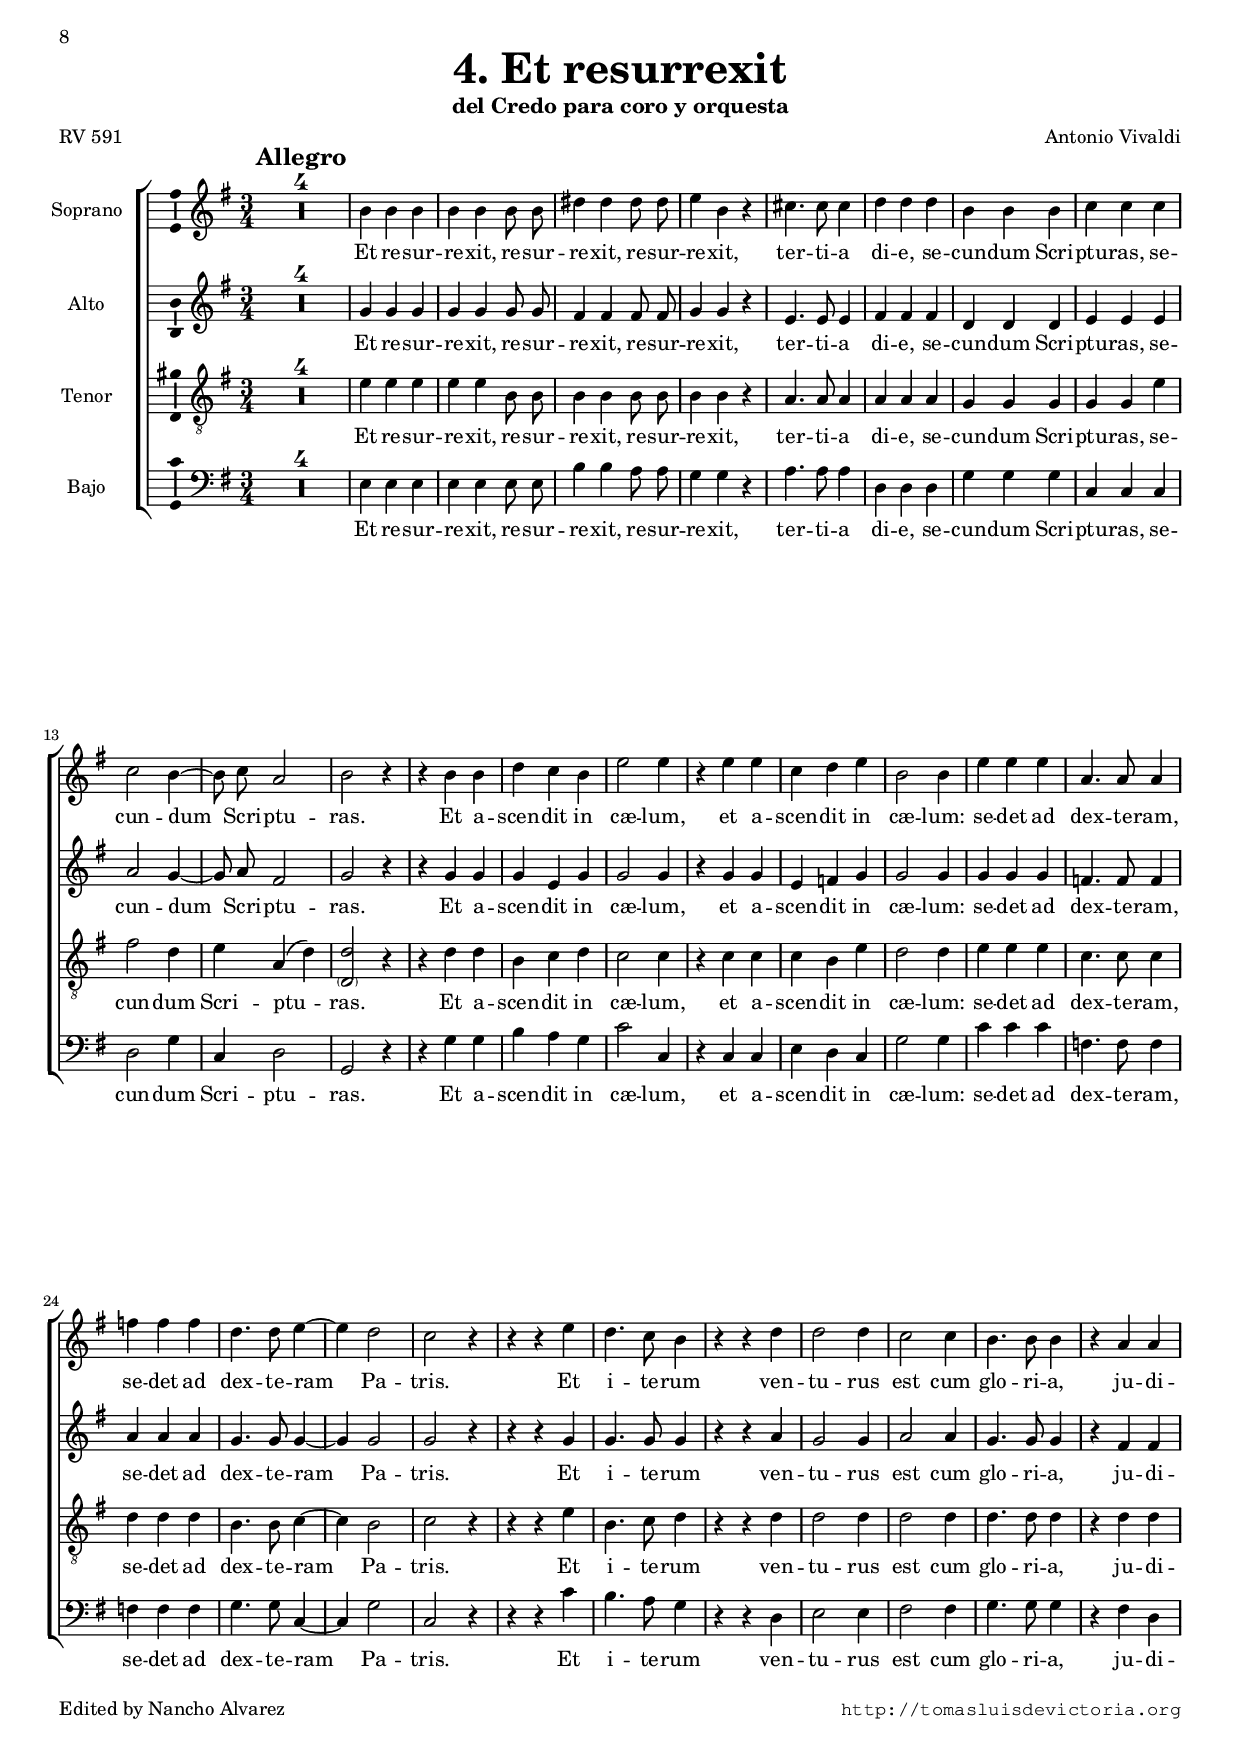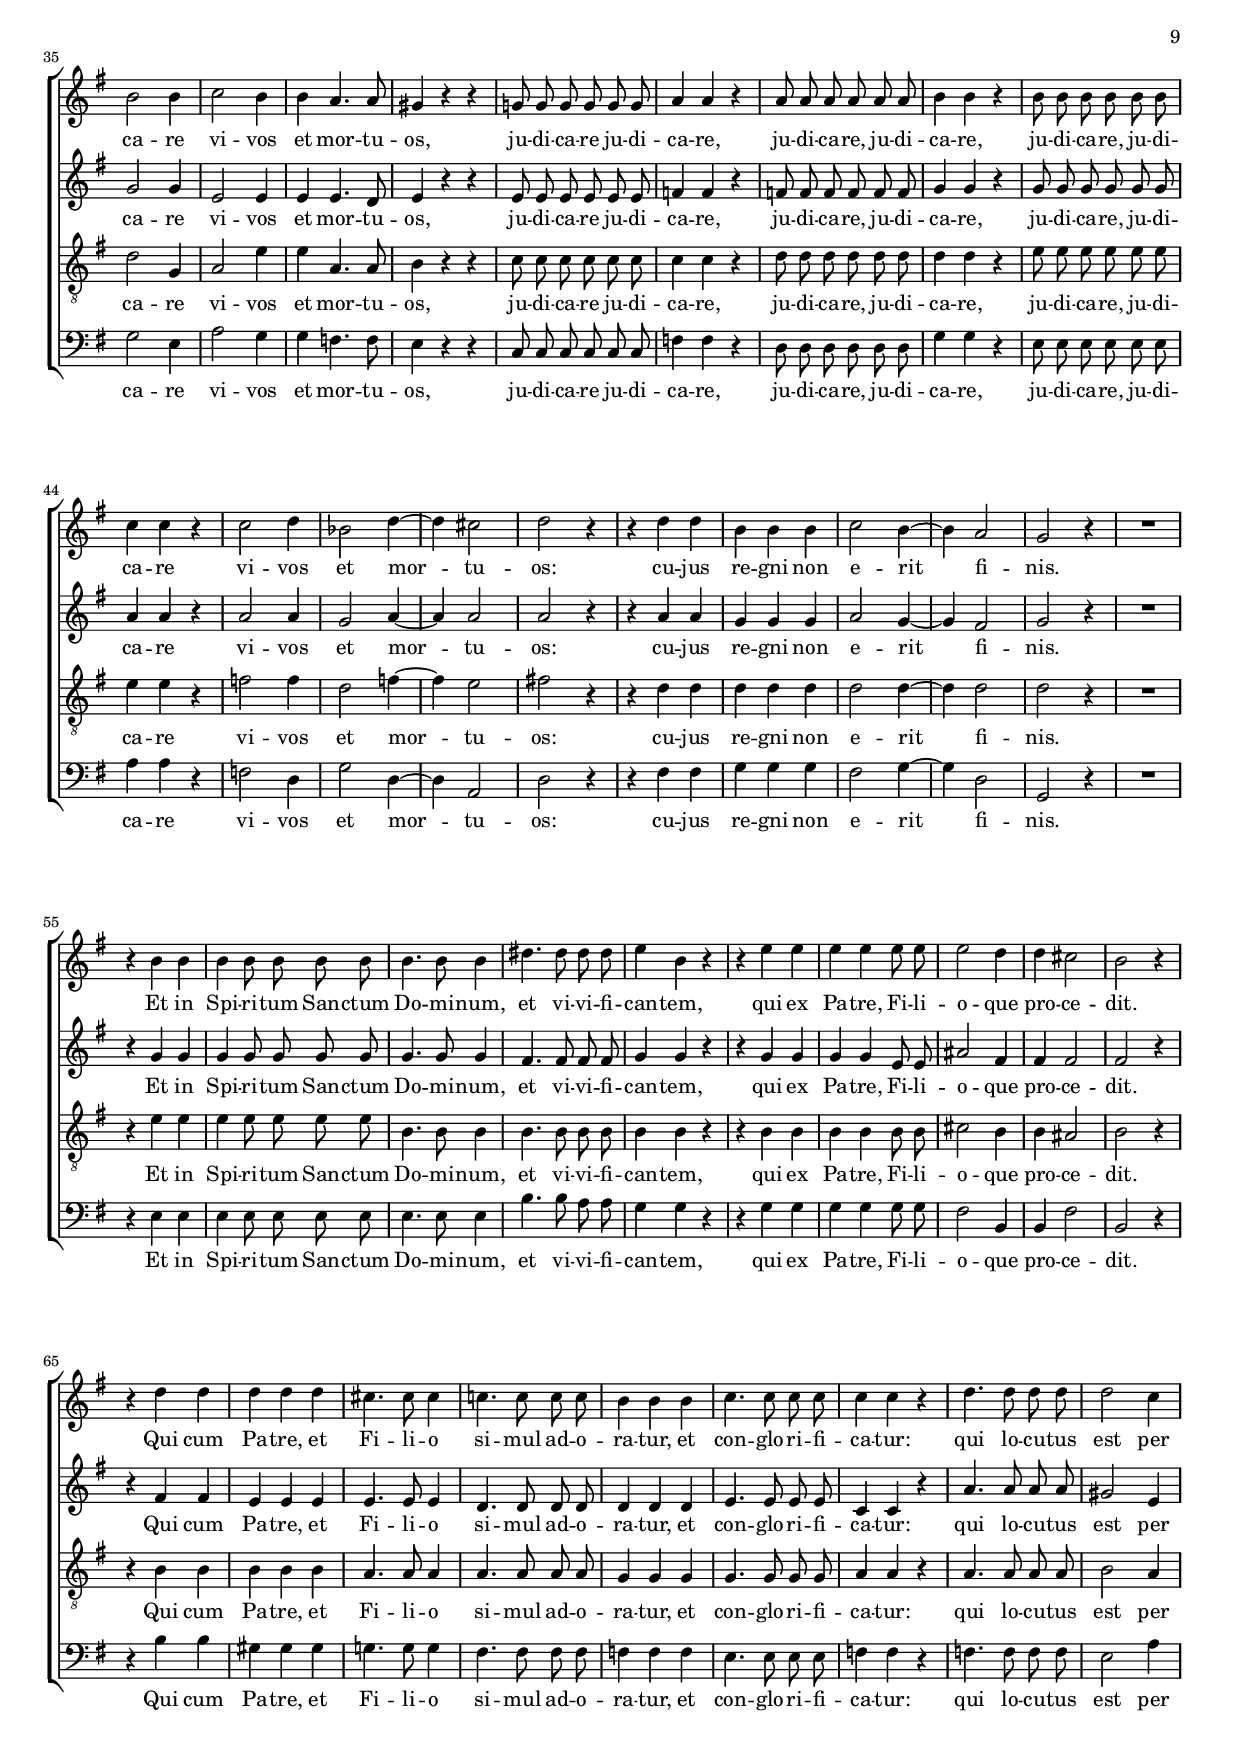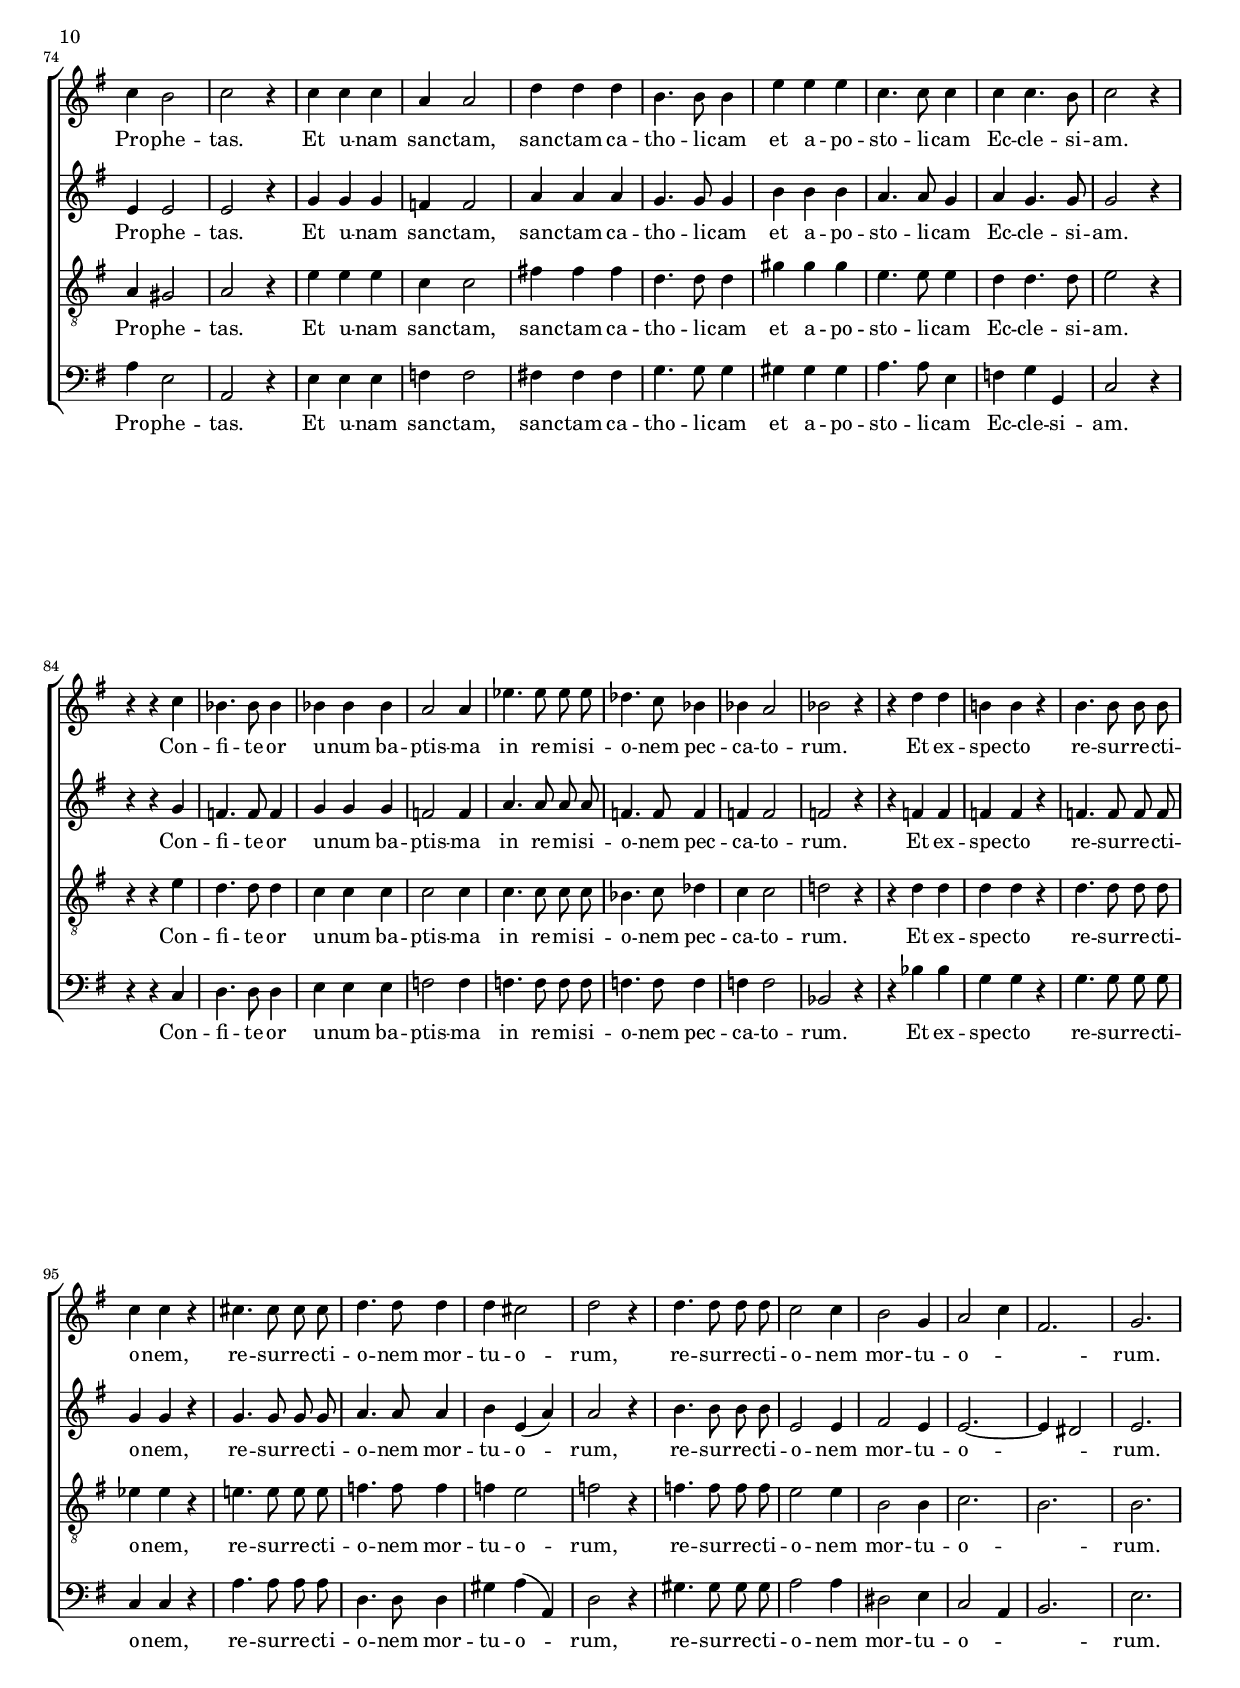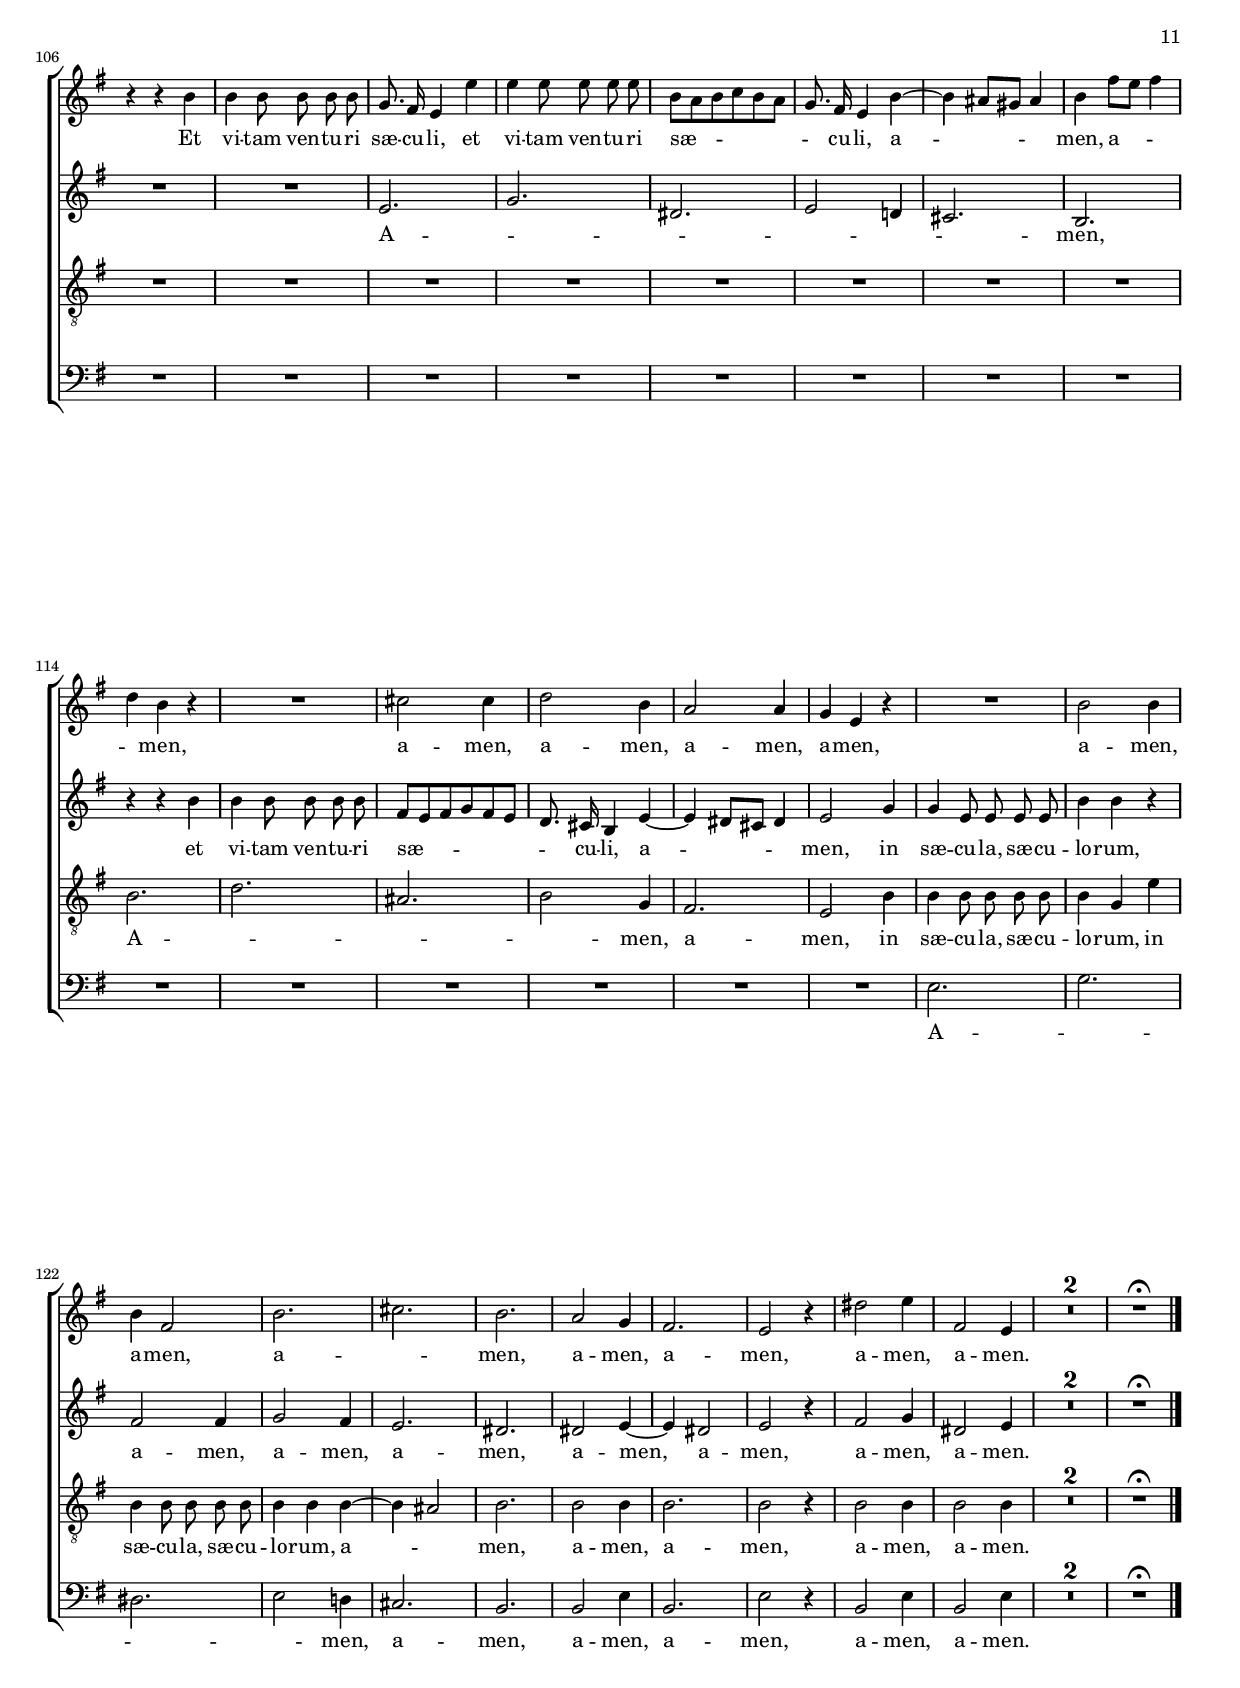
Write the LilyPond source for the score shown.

\version "2.11.32"

#(set-default-paper-size "a4")
#(set-global-staff-size 16.5)
#(ly:set-option 'point-and-click #f)

ss=\once \set suggestAccidentals = ##t


\header {
	title=\markup{\bigger \bigger \bigger "4. Et resurrexit"}
	subtitle="del Credo para coro y orquesta"
	composer="Antonio Vivaldi"
	poet="RV 591"
	%opus="(-)"
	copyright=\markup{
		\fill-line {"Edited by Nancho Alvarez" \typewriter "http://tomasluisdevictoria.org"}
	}
%	tagline=""
}

global={\key e \minor \time 3/4 \skip 1*3/4*133 \bar "|." }


cantus={
	\set Score.skipBars = ##t
	\once \override TextScript #'padding = #2
	\once \override TextScript #'X-offset = #-2
	R1*3/4*4^\markup{\bigger \bigger \bold "Allegro"}
	%R1*3/4*3 |
%5
	b'4 b' b' |
	b' b' b'8 b' |
	dis''4 dis'' dis''8 dis'' |
	e''4 b' r |
	cis''4. cis''8 cis''4 |
%10
	d'' d'' d'' |
	b' b' b' |
	c'' c'' c'' |
	c''2 b'4 ~ |
	b'8 c'' a'2 |
%15
	b' r4 |
	r b' b' |
	d'' c'' b' |
	e''2 e''4 |
	r e'' e'' |
%20
	c'' d'' e'' |
	b'2 b'4 |
	e'' e'' e'' |
	a'4. a'8 a'4 |
	f''! f'' f'' |
%25
	d''4. d''8 e''4 ~ |
	e'' d''2 |
	c'' r4 |
	r r e'' |
	d''4. c''8 b'4 |
%30
	r r d'' |
	d''2 d''4 |
	c''2 c''4 |
	b'4. b'8 b'4 |
	r a' a' |
%35
	b'2 b'4 |
	c''2 b'4 |
	b' a'4. a'8 |
	gis'4 r r |
	g'!8 g' g' g' g' g' |
%40
	a'4 a' r |
	a'8 a' a' a' a' a' |
	b'4 b' r |
	b'8 b' b' b' b' b' |
	c''4 c'' r |
%45
	c''2 d''4 |
	bes'2 d''4 ~ |
	d'' cis''2 |
	d'' r4 |
	r d'' d'' |
%50
	b' b' b' |
	c''2 b'4 ~ |
	b' a'2 |
	g' r4 |
	R1*3/4 | \break
%55
	r4 b' b' |
	b' b'8 b' b' b' |
	b'4. b'8 b'4 |
	dis''4. dis''8 dis'' dis'' |
	e''4 b' r |
%60
	r e'' e'' |
	e'' e'' e''8 e'' |
	e''2 d''4 |
	d'' cis''2 |
	b' r4 | \break
%65
	r d'' d'' |
	d'' d'' d'' |
	cis''4. cis''8 cis''4 |
	c''!4. c''8 c'' c'' |
	b'4 b' b' |
%70
	c''4. c''8 c'' c'' |
	c''4 c'' r |
	d''4. d''8 d'' d'' |
	d''2 c''4 |
	c'' b'2 |
%75
	c'' r4 |
	c'' c'' c'' |
	a' a'2 |
	d''4 d'' d'' |
	b'4. b'8 b'4 |
%80
	e'' e'' e'' |
	c''4. c''8 c''4 |
	c'' c''4. b'8 |
	c''2 r4 | \break
	r r c'' |
%85
	bes'4. bes'8 bes'4 |
	bes' bes' bes' |
	a'2 a'4 |
	ees''4. ees''8 ees'' ees'' |
	des''4. c''8 bes'4 |
%90
	bes' a'2 |
	bes' r4 |
	r d'' d'' |
	b'! b' r |
	b'4. b'8 b' b' |
%95
	c''4 c'' r |
	cis''4. cis''8 cis'' cis'' |
	d''4. d''8 d''4 |
	d'' cis''2 |
	d'' r4 |
%100
	d''4. d''8 d'' d'' |
	c''2 c''4 |
	b'2 g'4 |
	a'2 \melisma c''4 |
	fis'2. \melismaEnd |
%105
	g' | \break
	r4 r b' |
	b' b'8 b' b' b' |
	g'8. fis'16 e'4 e'' |
	e'' e''8 e'' e'' e'' |
%110
	 b'[ \melisma a' b' c'' b' a'] |
	g'8. \melismaEnd fis'16 e'4 b' ~ \melisma |
	b'  ais'8[ gis'] ais'4 \melismaEnd |
	b'  fis''8[ \melisma e''] fis''4 |
	d'' \melismaEnd b' r |
%115
	R1*3/4 |
	cis''2 cis''4 |
	d''2 b'4 |
	a'2 a'4 |
	g' e' r |
%120
	R1*3/4 |
	b'2 b'4 |
	b' fis'2 |
	b'2. \melisma |
	 cis'' \melismaEnd |
%125
	b' |
	a'2 g'4 |
	fis'2. |
	e'2 r4 |
	dis''2 e''4 |
%130
	fis'2 e'4 |
	R1*3/4*2
	R2.^\markup{\musicglyph #"scripts.ufermata"}
}

altus={
	R1*3/4*4
%5
	g'4 g' g' |
	g' g' g'8 g' |
	fis'4 fis' fis'8 fis' |
	g'4 g' r |
	e'4. e'8 e'4 |
%10
	fis' fis' fis' |
	d' d' d' |
	e' e' e' |
	a'2 g'4 ~ |
	g'8 a' fis'2 |
%15
	g' r4 |
	r g' g' |
	g' e' g' |
	g'2 g'4 |
	r g' g' |
%20
	e' f' g' |
	g'2 g'4 |
	g' g' g' |
	f'4. f'8 f'4 |
	a' a' a' |
%25
	g'4. g'8 g'4 ~ |
	g' g'2 |
	g' r4 |
	r r g' |
	g'4. g'8 g'4 |
%30
	r r a' |
	g'2 g'4 |
	a'2 a'4 |
	g'4. g'8 g'4 |
	r fis' fis' |
%35
	g'2 g'4 |
	e'2 e'4 |
	e' e'4. d'8 |
	e'4 r r |
	e'8 e' e' e' e' e' |
%40
	f'4 f' r |
	f'8 f' f' f' f' f' |
	g'4 g' r |
	g'8 g' g' g' g' g' |
	a'4 a' r |
%45
	a'2 a'4 |
	g'2 a'4 ~ |
	a' a'2 |
	a' r4 |
	r a' a' |
%50
	g' g' g' |
	a'2 g'4 ~ |
	g' fis'2 |
	g' r4 |
	R1*3/4 |
%55
	r4 g' g' |
	g' g'8 g' g' g' |
	g'4. g'8 g'4 |
	fis'4. fis'8 fis' fis' |
	g'4 g' r |
%60
	r g' g' |
	g' g' e'8 e' |
	ais'2 fis'4 |
	fis' fis'2 |
	fis' r4 |
%65
	r fis' fis' |
	e' e' e' |
	e'4. e'8 e'4 |
	d'4. d'8 d' d' |
	d'4 d' d' |
%70
	e'4. e'8 e' e' |
	c'4 c' r |
	a'4. a'8 a' a' |
	gis'2 e'4 |
	e' e'2 |
%75
	e' r4 |
	g' g' g' |
	f' f'2 |
	a'4 a' a' |
	g'4. g'8 g'4 |
%80
	b' b' b' |
	a'4. a'8 g'4 |
	a' g'4. g'8 |
	g'2 r4 |
	r r g' |
%85
	f'4. f'8 f'4 |
	g' g' g' |
	f'2 f'4 |
	a'4. a'8 a' a' |
	f'4. f'8 f'4 |
%90
	f' f'2 |
	f' r4 |
	r f' f' |
	f' f' r |
	f'4. f'8 f' f' |
%95
	g'4 g' r |
	g'4. g'8 g' g' |
	a'4. a'8 a'4 |
	b' e'(  a') |
	a'2 r4 |
%100
	b'4. b'8 b' b' |
	e'2 e'4 |
	fis'2 e'4 |
	e'2. ~ \melisma|
	e'4 dis'2 \melismaEnd |
%105
	e'2. | 
	R1*3/4 |
	R1*3/4 |
	e'2. \melisma |
	g' |
%110
	dis' |
	e'2 d'!4 |
	cis'2. \melismaEnd |
	b |
	r4 r b' |
%115
	b' b'8 b' b' b' |
	 fis'[ \melisma e' fis' g' fis' e'] |
	d'8. \melismaEnd cis'16 b4 e' ~ \melisma |
	e'  dis'8[ cis'] dis'4 \melismaEnd |
	e'2 g'4 |
%120
	g' e'8 e' e' e' |
	b'4 b' r |
	fis'2 fis'4 |
	g'2 fis'4 |
	e'2. |
%125
	dis' |
	dis'2 e'4 ~ |
	e' dis'2 |
	e' r4 |
	fis'2 g'4 |
%130
	dis'2 e'4 |
	R1*3/4*2
	R2.^\markup{\musicglyph #"scripts.ufermata"}

}

tenor={
	R1*3/4*4
%5
	e'4 e' e' |
	e' e' b8 b |
	b4 b b8 b |
	b4 b r |
	a4. a8 a4 |
%10
	a a a |
	g g g |
	g g e' |
	fis'2 d'4 |
	e' a(  d') |
%15
	<d' \parenthesize d>2 r4 |
	r d' d' |
	b c' d' |
	c'2 c'4 |
	r c' c' |
%20
	c' b e' |
	d'2 d'4 |
	e' e' e' |
	c'4. c'8 c'4 |
	d' d' d' |
%25
	b4. b8 c'4 ~ |
	c' b2 |
	c' r4 |
	r r e' |
	b4. c'8 d'4 |
%30
	r r d' |
	d'2 d'4 |
	d'2 d'4 |
	d'4. d'8 d'4 |
	r d' d' |
%35
	d'2 g4 |
	a2 e'4 |
	e' a4. a8 |
	b4 r r |
	c'8 c' c' c' c' c' |
%40
	c'4 c' r |
	d'8 d' d' d' d' d' |
	d'4 d' r |
	e'8 e' e' e' e' e' |
	e'4 e' r |
%45
	f'2 f'4 |
	d'2 f'4 ~ |
	f' e'2 |
	fis'! r4 |
	r d' d' |
%50
	d' d' d' |
	d'2 d'4 ~ |
	d' d'2 |
	d' r4 |
	R1*3/4 |
%55
	r4 e' e' |
	e' e'8 e' e' e' |
	b4. b8 b4 |
	b4. b8 b b |
	b4 b r |
%60
	r b b |
	b b b8 b |
	cis'2 b4 |
	b ais2 |
	b r4 |
%65
	r b b |
	b b b |
	a4. a8 a4 |
	a4. a8 a a |
	g4 g g |
%70
	g4. g8 g g |
	a4 a r |
	a4. a8 a a |
	b2 a4 |
	a gis2 |
%75
	a r4 |
	e' e' e' |
	c' c'2 |
	fis'!4 fis' fis' |
	d'4. d'8 d'4 |
%80
	gis' gis' gis' |
	e'4. e'8 e'4 |
	d' d'4. d'8 |
	e'2 r4 |
	r r e' |
%85
	d'4. d'8 d'4 |
	c' c' c' |
	c'2 c'4 |
	c'4. c'8 c' c' |
	bes4. c'8 des'4 |
%90
	c' c'2 |
	d'! r4 |
	r d' d' |
	d' d' r |
	d'4. d'8 d' d' |
%95
	ees'4 ees' r |
	e'!4. e'8 e' e' |
	f'4. f'8 f'4 |
	f' e'2 |
	f' r4 |
%100
	f'4. f'8 f' f' |
	e'2 e'4 |
	b2 b4 |
	c'2. \melisma |
	b \melismaEnd |
%105
	b |
	R1*3/4 |
	R1*3/4 |
	R1*3/4 |
	R1*3/4 |
%110
	R1*3/4 |
	R1*3/4 |
	R1*3/4 |
	R1*3/4 |
	b2. \melisma |
%115
	d' |
	ais |
	b2 \melismaEnd g4 |
	fis2. |
	e2 b4 |
%120
	b b8 b b b |
	b4 g e' |
	b b8 b b b |
	b4 b b ~ \melisma |
	b ais2 \melismaEnd |
%125
	b2. |
	b2 b4 |
	b2. |
	b2 r4 |
	b2 b4 |
%130
	b2 b4 |
	R1*3/4*2
	R2.^\markup{\musicglyph #"scripts.ufermata"}

}

bassus={
R1*3/4*4
%5
	e4 e e |
	e e e8 e |
	b4 b a8 a |
	g4 g r |
	a4. a8 a4 |
%10
	d d d |
	g g g |
	c c c |
	d2 g4 |
	c d2 |
%15
	g, r4 |
	r g g |
	b a g |
	c'2 c4 |
	r c c |
%20
	e d c |
	g2 g4 |
	c' c' c' |
	f4. f8 f4 |
	f f f |
%25
	g4. g8 c4 ~ |
	c g2 |
	c r4 |
	r r c' |
	b4. a8 g4 |
%30
	r r d |
	e2 e4 |
	fis2 fis4 |
	g4. g8 g4 |
	r fis d |
%35
	g2 e4 |
	a2 g4 |
	g f4. f8 |
	e4 r r |
	c8 c c c c c |
%40
	f4 f r |
	d8 d d d d d |
	g4 g r |
	e8 e e e e e |
	a4 a r |
%45
	f2 d4 |
	g2 d4 ~ |
	d a,2 |
	d r4 |
	r fis fis |
%50
	g g g |
	fis2 g4 ~ |
	g d2 |
	g, r4 |
	R1*3/4 |
%55
	r4 e e |
	e e8 e e e |
	e4. e8 e4 |
	b4. b8 a a |
	g4 g r |
%60
	r g g |
	g g g8 g |
	fis2 b,4 |
	b, fis2 |
	b, r4 |
%65
	r b b |
	gis gis gis |
	g!4. g8 g4 |
	fis4. fis8 fis fis |
	f4 f f |
%70
	e4. e8 e e |
	f4 f r |
	f4. f8 f f |
	e2 a4 |
	a e2 |
%75
	a, r4 |
	e e e |
	f f2 |
	fis!4 fis fis |
	g4. g8 g4 |
%80
	gis gis gis |
	a4. a8 e4 |
	f g g, |
	c2 r4 |
	r r c |
%85
	d4. d8 d4 |
	e e e |
	f2 f4 |
	f4. f8 f f |
	f4. f8 f4 |
%90
	f f2 |
	bes, r4 |
	r bes bes |
	g g r |
	g4. g8 g g |
%95
	c4 c r |
	a4. a8 a a |
	d4. d8 d4 |
	gis a(  a,) |
	d2 r4 |
%100
	gis4. gis8 gis gis |
	a2 a4 |
	dis2 e4 |
	c2 \melisma a,4 |
	b,2. \melismaEnd |
%105
	e |
	R1*3/4 |
	R1*3/4 |
	R1*3/4 |
	R1*3/4 |
%110
	R1*3/4 |
	R1*3/4 |
	R1*3/4 |
	R1*3/4 |
	R1*3/4 |
%115
	R1*3/4 |
	R1*3/4 |
	R1*3/4 |
	R1*3/4 |
	R1*3/4 |
%120
	e2. \melisma |
	g |
	dis |
	e2 \melismaEnd d!4 |
	cis2. |
%125
	b, |
	b,2 e4 |
	b,2. |
	e2 r4 |
	b,2 e4 |
%130
	b,2 e4 |
	R1*3/4*2
	R2.^\markup{\musicglyph #"scripts.ufermata"}

}

textocantus=\lyricmode{
Et re -- sur -- re -- xit,
re -- sur -- re -- xit,
re -- sur -- re -- xit,
ter -- ti -- a di -- e,
se -- cun -- dum Scri -- ptu -- ras,
se -- cun -- dum Scri -- ptu -- ras.
Et a -- scen -- dit in cæ -- lum,
et a -- scen -- dit in cæ -- lum:
se -- det ad dex -- te -- ram,
se -- det ad dex -- te -- ram Pa -- tris.
Et i -- te -- rum ven -- tu -- rus est cum glo -- ri -- a,
ju -- di -- ca -- re vi -- vos et mor -- tu -- os,
ju -- di -- ca -- re
ju -- di -- ca -- re,
ju -- di -- ca -- re,
ju -- di -- ca -- re,
ju -- di -- ca -- re,
ju -- di -- ca -- re
vi -- vos et mor -- tu -- os:
cu -- jus re -- gni non e -- rit fi -- nis.
Et in Spi -- ri -- tum San -- ctum Do -- mi -- num,
et vi -- vi -- fi -- can -- tem,
qui ex Pa -- tre,
Fi -- li -- o -- que pro -- ce -- dit.
Qui cum Pa -- tre,
et Fi -- li -- o si -- mul ad -- o -- ra -- tur,
et con -- glo -- ri -- fi -- ca -- tur:
qui lo -- cu -- tus est per Pro -- phe -- tas.
Et u -- nam san -- ctam,
san -- ctam ca -- tho -- li -- cam
et a -- po -- sto -- li -- cam Ec -- cle -- si -- am.
Con -- fi -- te -- or u -- num ba -- ptis -- ma
in re -- mi -- si -- o -- nem pec -- ca -- to -- rum.
Et ex -- spe -- cto
re -- sur -- re -- cti -- o -- nem,
re -- sur -- re -- cti -- o -- nem mor -- tu -- o -- rum,
re -- sur -- re -- cti -- o -- nem mor -- tu -- o -- rum.
Et vi -- tam ven -- tu -- ri sæ -- cu -- li,
et vi -- tam ven -- tu -- ri sæ -- cu -- li,
a -- men,
a -- men,
a -- men,
a -- men,
a -- men,
a -- men,
a -- men,
a -- men,
a -- men,
a -- men,
a -- men,
a -- men,
a -- men.

}

textoaltus=\lyricmode{
Et re -- sur -- re -- xit,
re -- sur -- re -- xit,
re -- sur -- re -- xit,
ter -- ti -- a di -- e,
se -- cun -- dum Scri -- ptu -- ras,
se -- cun -- dum Scri -- ptu -- ras.
Et a -- scen -- dit in cæ -- lum,
et a -- scen -- dit in cæ -- lum:
se -- det ad dex -- te -- ram,
se -- det ad dex -- te -- ram Pa -- tris.
Et i -- te -- rum ven -- tu -- rus est cum glo -- ri -- a,
ju -- di -- ca -- re vi -- vos et mor -- tu -- os,
ju -- di -- ca -- re
ju -- di -- ca -- re,
ju -- di -- ca -- re,
ju -- di -- ca -- re,
ju -- di -- ca -- re,
ju -- di -- ca -- re
vi -- vos et mor -- tu -- os:
cu -- jus re -- gni non e -- rit fi -- nis.
Et in Spi -- ri -- tum San -- ctum Do -- mi -- num,
et vi -- vi -- fi -- can -- tem,
qui ex Pa -- tre,
Fi -- li -- o -- que pro -- ce -- dit.
Qui cum Pa -- tre,
et Fi -- li -- o si -- mul ad -- o -- ra -- tur,
et con -- glo -- ri -- fi -- ca -- tur:
qui lo -- cu -- tus est per Pro -- phe -- tas.
Et u -- nam san -- ctam,
san -- ctam ca -- tho -- li -- cam
et a -- po -- sto -- li -- cam Ec -- cle -- si -- am.
Con -- fi -- te -- or u -- num ba -- ptis -- ma
in re -- mi -- si -- o -- nem pec -- ca -- to -- rum.
Et ex -- spe -- cto
re -- sur -- re -- cti -- o -- nem,
re -- sur -- re -- cti -- o -- nem mor -- tu -- o -- rum,
re -- sur -- re -- cti -- o -- nem mor -- tu -- o -- rum.
A -- men,
et vi -- tam ven -- tu -- ri sæ -- cu -- li,
a -- men,
in sæ -- cu -- la,
sæ -- cu -- lo -- rum,
a -- men,
a -- men,
a -- men,
a -- men,
a -- men,
a -- men,
a -- men.

}

textotenor=\lyricmode{
Et re -- sur -- re -- xit,
re -- sur -- re -- xit,
re -- sur -- re -- xit,
ter -- ti -- a di -- e,
se -- cun -- dum Scri -- ptu -- ras,
se -- cun -- dum Scri -- ptu -- ras.
Et a -- scen -- dit in cæ -- lum,
et a -- scen -- dit in cæ -- lum:
se -- det ad dex -- te -- ram,
se -- det ad dex -- te -- ram Pa -- tris.
Et i -- te -- rum ven -- tu -- rus est cum glo -- ri -- a,
ju -- di -- ca -- re vi -- vos et mor -- tu -- os,
ju -- di -- ca -- re
ju -- di -- ca -- re,
ju -- di -- ca -- re,
ju -- di -- ca -- re,
ju -- di -- ca -- re,
ju -- di -- ca -- re
vi -- vos et mor -- tu -- os:
cu -- jus re -- gni non e -- rit fi -- nis.
Et in Spi -- ri -- tum San -- ctum Do -- mi -- num,
et vi -- vi -- fi -- can -- tem,
qui ex Pa -- tre,
Fi -- li -- o -- que pro -- ce -- dit.
Qui cum Pa -- tre,
et Fi -- li -- o si -- mul ad -- o -- ra -- tur,
et con -- glo -- ri -- fi -- ca -- tur:
qui lo -- cu -- tus est per Pro -- phe -- tas.
Et u -- nam san -- ctam,
san -- ctam ca -- tho -- li -- cam
et a -- po -- sto -- li -- cam Ec -- cle -- si -- am.
Con -- fi -- te -- or u -- num ba -- ptis -- ma
in re -- mi -- si -- o -- nem pec -- ca -- to -- rum.
Et ex -- spe -- cto
re -- sur -- re -- cti -- o -- nem,
re -- sur -- re -- cti -- o -- nem mor -- tu -- o -- rum,
re -- sur -- re -- cti -- o -- nem mor -- tu -- o -- rum.
A -- men,
a -- men,
in sæ -- cu -- la,
sæ -- cu -- lo -- rum,
in sæ -- cu -- la,
sæ -- cu -- lo -- rum,
a -- men,
a -- men,
a -- men,
a -- men,
a -- men.

}

textobassus=\lyricmode{
Et re -- sur -- re -- xit,
re -- sur -- re -- xit,
re -- sur -- re -- xit,
ter -- ti -- a di -- e,
se -- cun -- dum Scri -- ptu -- ras,
se -- cun -- dum Scri -- ptu -- ras.
Et a -- scen -- dit in cæ -- lum,
et a -- scen -- dit in cæ -- lum:
se -- det ad dex -- te -- ram,
se -- det ad dex -- te -- ram Pa -- tris.
Et i -- te -- rum ven -- tu -- rus est cum glo -- ri -- a,
ju -- di -- ca -- re vi -- vos et mor -- tu -- os,
ju -- di -- ca -- re
ju -- di -- ca -- re,
ju -- di -- ca -- re,
ju -- di -- ca -- re,
ju -- di -- ca -- re,
ju -- di -- ca -- re
vi -- vos et mor -- tu -- os:
cu -- jus re -- gni non e -- rit fi -- nis.
Et in Spi -- ri -- tum San -- ctum Do -- mi -- num,
et vi -- vi -- fi -- can -- tem,
qui ex Pa -- tre,
Fi -- li -- o -- que pro -- ce -- dit.
Qui cum Pa -- tre,
et Fi -- li -- o si -- mul ad -- o -- ra -- tur,
et con -- glo -- ri -- fi -- ca -- tur:
qui lo -- cu -- tus est per Pro -- phe -- tas.
Et u -- nam san -- ctam,
san -- ctam ca -- tho -- li -- cam
et a -- po -- sto -- li -- cam Ec -- cle -- si -- am.
Con -- fi -- te -- or u -- num ba -- ptis -- ma
in re -- mi -- si -- o -- nem pec -- ca -- to -- rum.
Et ex -- spe -- cto
re -- sur -- re -- cti -- o -- nem,
re -- sur -- re -- cti -- o -- nem mor -- tu -- o -- rum,
re -- sur -- re -- cti -- o -- nem mor -- tu -- o -- rum.
A -- men,
a -- men,
a -- men,
a -- men,
a -- men,
a -- men.

}


\score {
\new ChoirStaff<<

	\new Staff <<\global
	\new Voice="v1" {
		\set Staff.instrumentName="Soprano " 
		\clef "treble"
		\cantus }
	\new Lyrics \lyricsto "v1" {\textocantus }
	>>

	
	\new Staff << \global
	\new Voice="v2" {
		\set Staff.instrumentName="Alto "
		\clef "treble" 
		\altus}
	\new Lyrics \lyricsto "v2" {\textoaltus }
	>>

	
	\new Staff <<\global
	\new Voice="v3" {
		\set Staff.instrumentName="Tenor "
		\clef "G_8"
		\tenor }
	\new Lyrics \lyricsto "v3" {\textotenor }
	>>
	

	\new Staff <<\global
	\new Voice="v4" {
		\set Staff.instrumentName="Bajo "
		\clef "bass" 
		\bassus }
	\new Lyrics \lyricsto "v4" {\textobassus}
	>>
	
>>

\layout{ 
	%\context {\Lyrics \override VerticalAxisGroup #'minimum-Y-extent = #'(-0 . 0) }
	\context {\Score 
		\override BarNumber #'padding = #2 
		skipBars = ##t
	}
	%\context {\Lyrics \override LyricText #'font-size = #2 }
	\context {\Voice 
		%melismaBusyProperties = #'() 
		autoBeaming=##f
	}
	%\context { \RemoveEmptyStaffContext }
	\context {\Staff \consists Ambitus_engraver 
			\override LigatureBracket #'padding = #1
			\override VerticalAxisGroup #'minimum-Y-extent = #'(0 . 4)
	}
}

%\midi {}

}


\paper{
	system-count=13
	line-width=19.0\cm
	ragged-last-bottom = ##f
	between-system-padding = 0
	head-separation = 2\mm
	%foot-separation = 3\mm
	print-first-page-number = ##t
        first-page-number = 8
}
